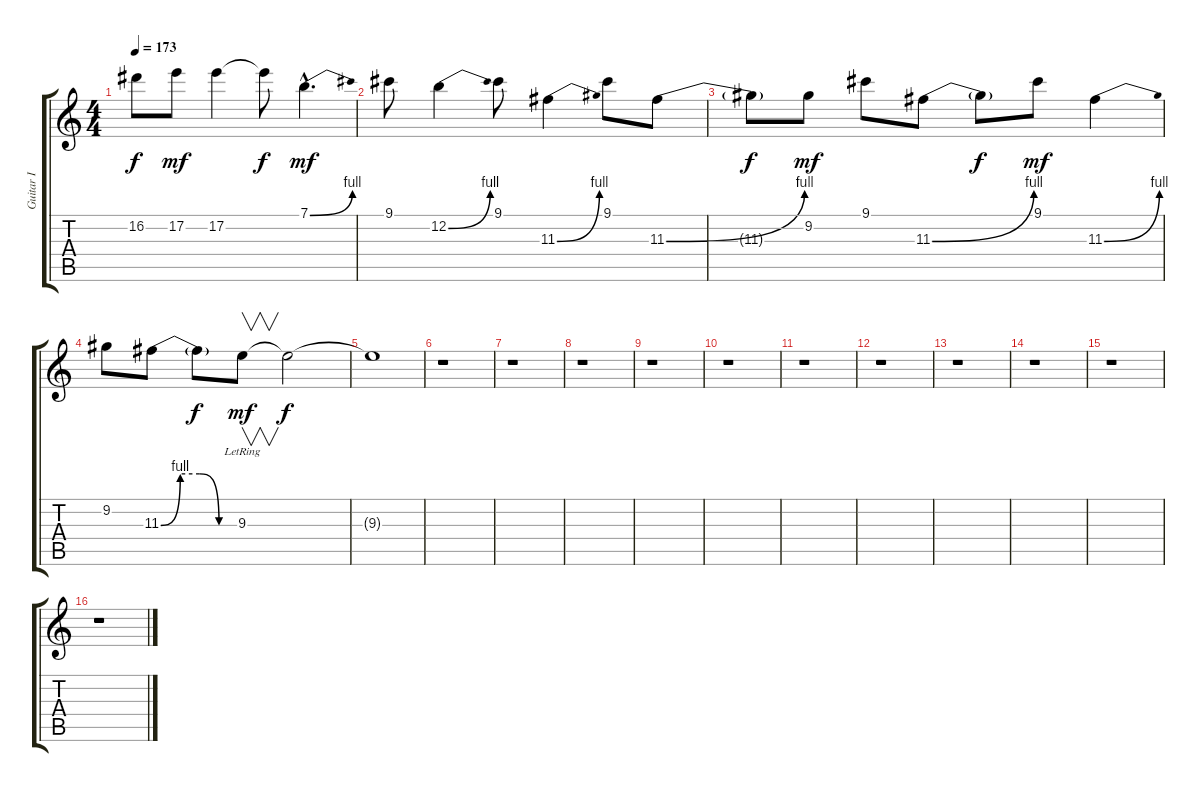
\track ("Guitar I" "Guitar I") {instrument overdrivenguitar}
\staff {score tabs}
\tuning (E4 B3 G3 D3 A2 E2) {hide}
\ts (4 4)
\tempo 173
\clef g2
\ks c
16.2{t}.8{dy f} 17.2.8{dy mf} 17.2.4 17.2{t}.8{dy f} 7.1{be (bend 0 0 60 4) hac}.4{d dy mf} |
9.1.8 12.2{be (bend 0 0 60 4)}.4 9.1.8 11.3{be (bend 0 0 60 4)}.4 9.1.8 11.3{be (bend 0 0 60 4)}.8 |
11.3{t}.8{dy f} 9.2.8{dy mf} 9.1.8 11.3{be (bend 0 0 60 4)}.8 11.3{t}.8{dy f} 9.1.8{dy mf} 11.3{be (bend 0 0 60 4)}.4 |
9.2.8 11.3{be (custom 0 0 15 4 30 4 45 0 60 0)}.8 11.3{t}.8{dy f} 9.3{lr}.8{v dy mf} 9.3{t}.2{dy f} |
9.3{t}.1 |
r.1 |
r.1 |
r.1 |
r.1 |
r.1 |
r.1 |
r.1 |
r.1 |
r.1 |
r.1 |
r.1
